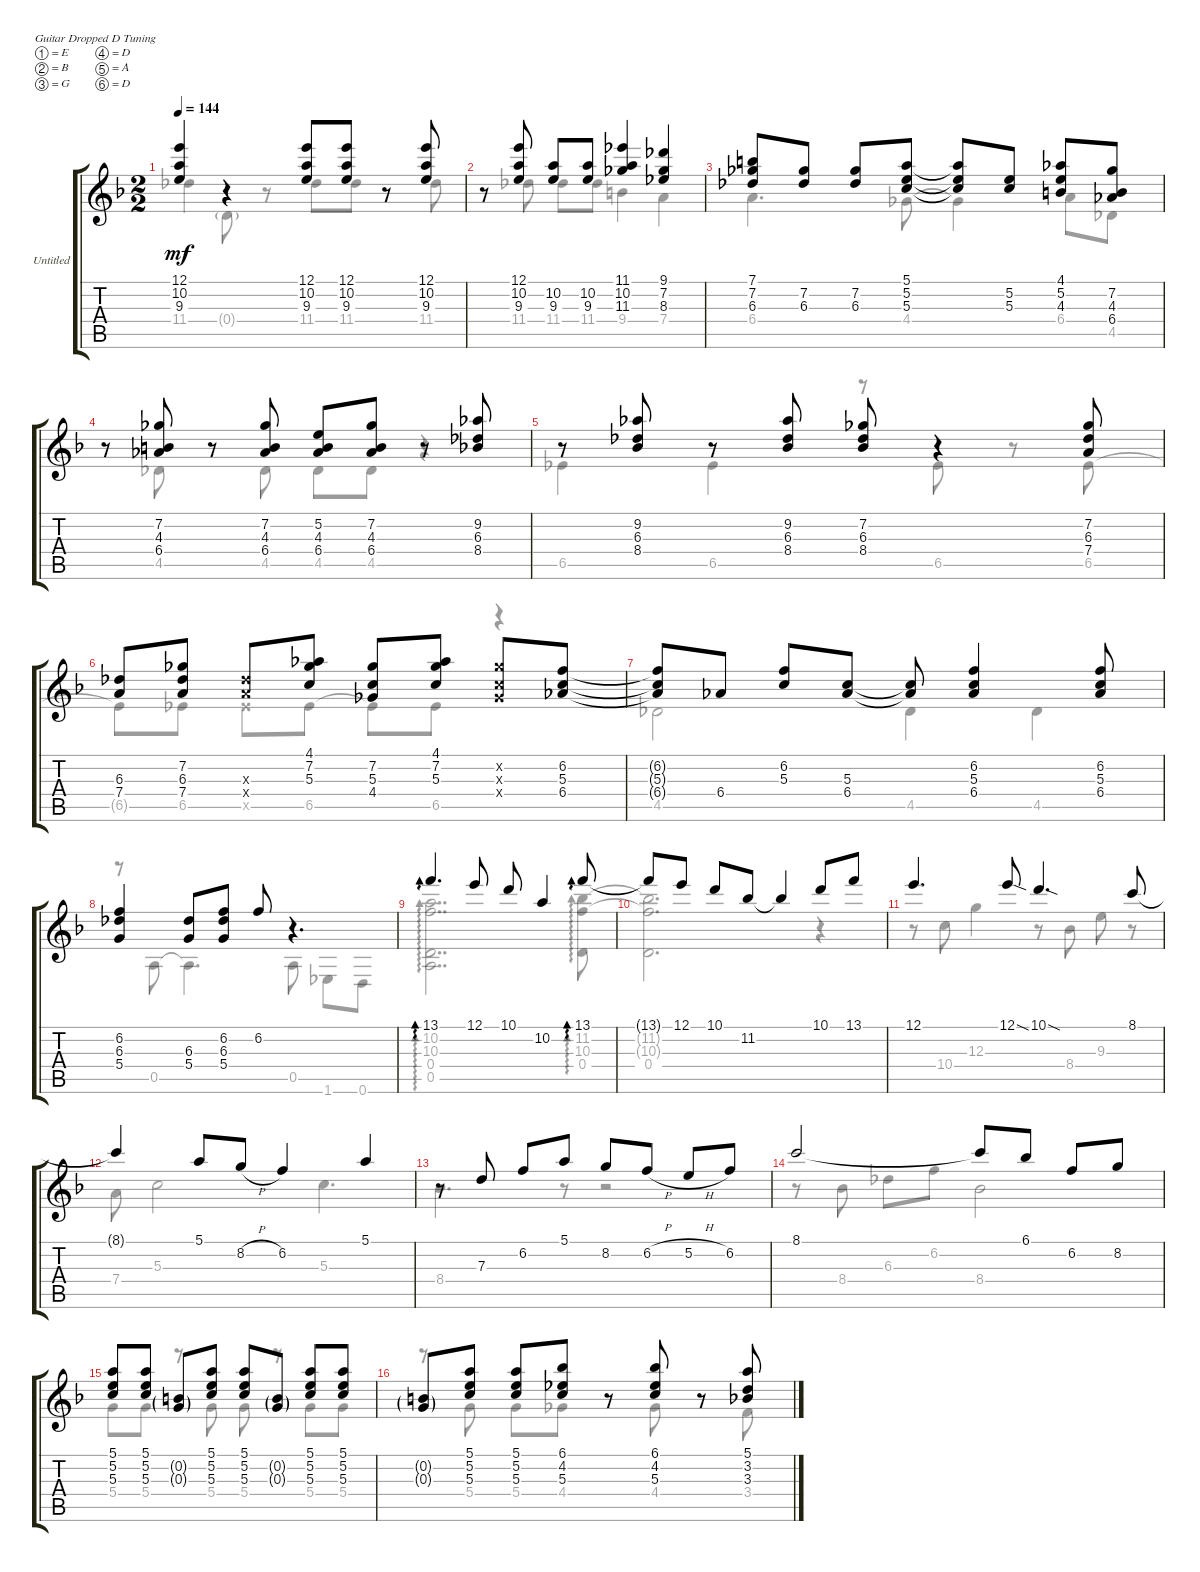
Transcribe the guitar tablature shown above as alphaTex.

\bracketExtendMode groupsimilarinstruments
\firstSystemTrackNameOrientation horizontal
\otherSystemsTrackNameOrientation horizontal
\track ("Untitled" "Untitled") {instrument acousticguitarnylon}
\staff {score tabs}
\tuning (E4 B3 G3 D3 A2 D2)
\voice
\ts (2 2)
\tempo 144
\clef g2
\ks dminor
(12.1 10.2 9.3).4{dy mf} r.4 (12.1 10.2 9.3).8 (12.1 10.2 9.3).8 r.8 (12.1 10.2 9.3).8 |
r.8 (12.1 10.2 9.3).8 (10.2 9.3).8 (10.2 9.3).8 (11.1 10.2 11.3).4 (9.1 7.2 8.3).4 |
(7.1 7.2 6.3).8 (7.2 6.3).8 (7.2 6.3).8 (5.1 5.2 5.3).8 (5.1{t} 5.2{t} 5.3{t}).8 (5.2 5.3).8 (4.1 5.2 4.3).8 (7.2 4.3 6.4).8 |
r.8 (7.2 4.3 6.4).8 r.8 (7.2 4.3 6.4).8 (5.2 4.3 6.4).8 (7.2 4.3 6.4).8 r.8 (9.2 6.3 8.4).8 |
r.8 (9.2 6.3 8.4).8 r.8 (9.2 6.3 8.4).8 (7.2 6.3 8.4).8 r.4 (7.2 6.3 7.4).8 |
(6.3 7.4).8 (7.2 6.3 7.4).8 (6.3{x} 7.4{x}).8 (4.1 7.2 5.3).8 (7.2 5.3 4.4).8 (4.1 7.2 5.3).8 (7.2{x} 5.3{x} 4.4{x}).8 (6.2 5.3 6.4).8 |
(6.2{t} 5.3{t} 6.4{t}).8 6.4.8 (6.2 5.3).8 (5.3 6.4).8 (5.3{t} 6.4{t}).8 (6.2 5.3 6.4).4 (6.2 5.3 6.4).8 |
(6.2 6.3 5.4).4 (6.3 5.4).8 (6.2 6.3 5.4).8 6.2.8 r.4{d} |
13.1.4{d ad 0} 12.1.8 10.1.8 10.2.4 13.1.8{ad 0} |
13.1{t}.8 12.1.8 10.1.8 11.2.8 11.2{t}.4 10.1.8 13.1.8 |
12.1.4{d} 12.1{sod}.8 10.1{sod}.4{d} 8.1.8 |
8.1{t}.4 5.1.8 8.2{h}.8 6.2.4 5.1.4 |
r.8 7.3.8 6.2.8 5.1.8 8.2.8 6.2{h}.8 5.2{h}.8 6.2.8 |
8.1.2 8.1{t}.8 6.1.8 6.2.8 8.2.8 |
(5.1 5.2 5.3).8 (5.1 5.2 5.3).8 (0.2{g} 0.3{g}).8 (5.1 5.2 5.3).8 (5.1 5.2 5.3).8 (0.2{g} 0.3{g}).8 (5.1 5.2 5.3).8 (5.1 5.2 5.3).8 |
(0.2{g} 0.3{g}).8 (5.1 5.2 5.3).8 (5.1 5.2 5.3).8 (6.1 4.2 5.3).8 r.8 (6.1 4.2 5.3).8 r.8 (5.1 3.2 3.3).8
\voice
\clef g2
\ottava regular
\simile none
\ks dminor
11.4.4{dy mf} 0.4{g}.8 r.8 11.4.8 11.4.8 r.8 11.4.8 |
r.8 11.4.8 11.4.8 11.4.8 9.4.4 7.4.4 |
6.4.4{d} 4.4.8 4.4{t}.4 6.4.8 4.5.8 |
r.8 4.5.8 r.8 4.5.8 4.5.8 4.5.8 r.4 |
6.5.4 6.5.4 r.8 6.5.8 r.8 6.5.8 |
6.5{t}.8 6.5.8 6.5{x}.8 6.5.8 6.5{t}.8 6.5.8 r.4 |
4.5.2 4.5.4 4.5.4 |
r.8 0.5.8 0.5{t}.4{d} 0.5.8 1.6.8 0.6.8 |
(10.2 10.3 0.4 0.5).2{dd ad 0} (11.2 10.3 0.4).8{ad 0} |
(11.2{t} 10.3{t} 0.4).2{d} r.4 |
r.8 10.4.8 12.3.4 r.8 8.4.8 9.3.8 r.8 |
7.4.8 5.3.2 5.3.4{d} |
8.4.4{d} r.8 r.2 |
r.8 8.4.8 6.3.8 6.2.8 8.4.2 |
5.4.8 5.4.8 r.8 5.4.8 5.4.8 r.8 5.4.8 5.4.8 |
r.8 5.4.8 5.4.8 4.4.8 r.8 4.4.8 r.8 3.4.8
